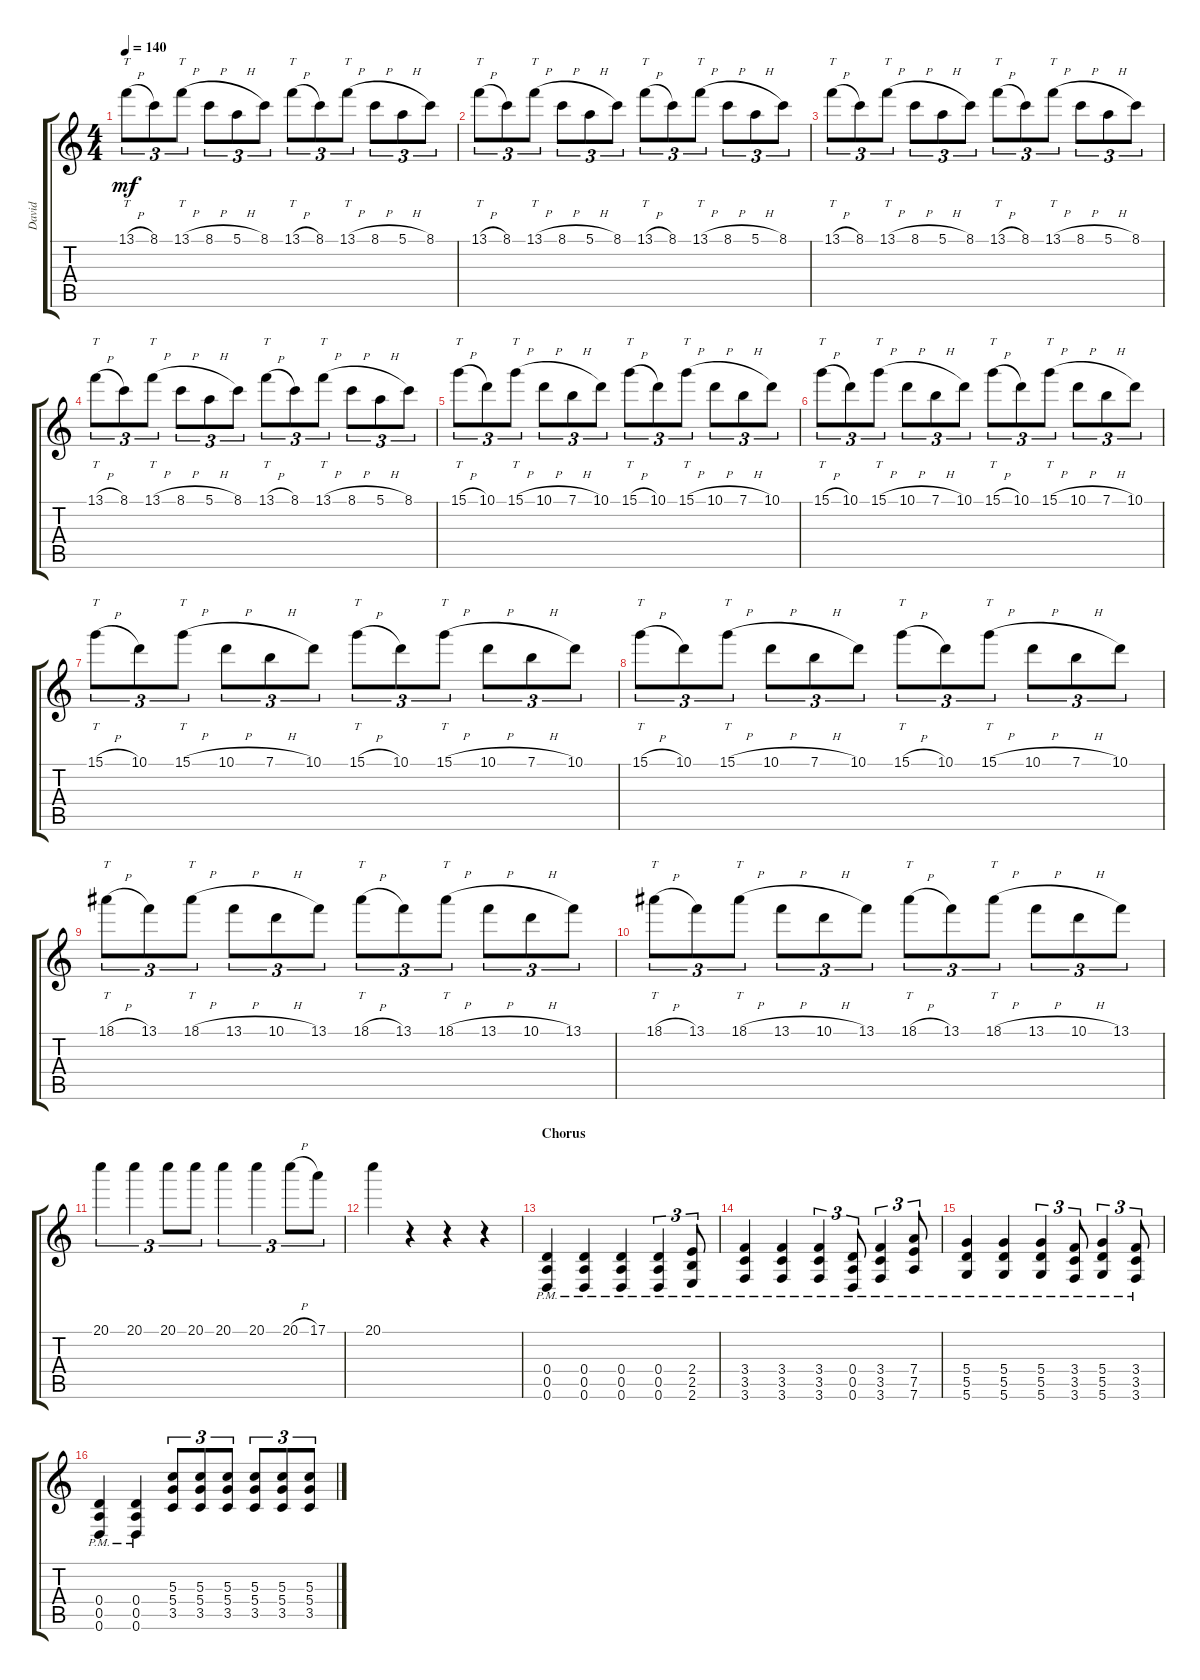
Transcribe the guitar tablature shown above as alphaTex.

\track ("David" "David") {instrument distortionguitar}
\staff {score tabs}
\tuning (E4 B3 G3 D3 A2 D2) {hide}
\ts (4 4)
\tempo 140
\clef g2
\ks c
13.1{h}.8{tt tu (3 2) dy mf} 8.1.8{tu (3 2)} 13.1{h}.8{tt tu (3 2)} 8.1{h}.8{tu (3 2)} 5.1{h}.8{tu (3 2)} 8.1.8{tu (3 2)} 13.1{h}.8{tt tu (3 2)} 8.1.8{tu (3 2)} 13.1{h}.8{tt tu (3 2)} 8.1{h}.8{tu (3 2)} 5.1{h}.8{tu (3 2)} 8.1.8{tu (3 2)} |
13.1{h}.8{tt tu (3 2)} 8.1.8{tu (3 2)} 13.1{h}.8{tt tu (3 2)} 8.1{h}.8{tu (3 2)} 5.1{h}.8{tu (3 2)} 8.1.8{tu (3 2)} 13.1{h}.8{tt tu (3 2)} 8.1.8{tu (3 2)} 13.1{h}.8{tt tu (3 2)} 8.1{h}.8{tu (3 2)} 5.1{h}.8{tu (3 2)} 8.1.8{tu (3 2)} |
13.1{h}.8{tt tu (3 2)} 8.1.8{tu (3 2)} 13.1{h}.8{tt tu (3 2)} 8.1{h}.8{tu (3 2)} 5.1{h}.8{tu (3 2)} 8.1.8{tu (3 2)} 13.1{h}.8{tt tu (3 2)} 8.1.8{tu (3 2)} 13.1{h}.8{tt tu (3 2)} 8.1{h}.8{tu (3 2)} 5.1{h}.8{tu (3 2)} 8.1.8{tu (3 2)} |
13.1{h}.8{tt tu (3 2)} 8.1.8{tu (3 2)} 13.1{h}.8{tt tu (3 2)} 8.1{h}.8{tu (3 2)} 5.1{h}.8{tu (3 2)} 8.1.8{tu (3 2)} 13.1{h}.8{tt tu (3 2)} 8.1.8{tu (3 2)} 13.1{h}.8{tt tu (3 2)} 8.1{h}.8{tu (3 2)} 5.1{h}.8{tu (3 2)} 8.1.8{tu (3 2)} |
15.1{h}.8{tt tu (3 2)} 10.1.8{tu (3 2)} 15.1{h}.8{tt tu (3 2)} 10.1{h}.8{tu (3 2)} 7.1{h}.8{tu (3 2)} 10.1.8{tu (3 2)} 15.1{h}.8{tt tu (3 2)} 10.1.8{tu (3 2)} 15.1{h}.8{tt tu (3 2)} 10.1{h}.8{tu (3 2)} 7.1{h}.8{tu (3 2)} 10.1.8{tu (3 2)} |
15.1{h}.8{tt tu (3 2)} 10.1.8{tu (3 2)} 15.1{h}.8{tt tu (3 2)} 10.1{h}.8{tu (3 2)} 7.1{h}.8{tu (3 2)} 10.1.8{tu (3 2)} 15.1{h}.8{tt tu (3 2)} 10.1.8{tu (3 2)} 15.1{h}.8{tt tu (3 2)} 10.1{h}.8{tu (3 2)} 7.1{h}.8{tu (3 2)} 10.1.8{tu (3 2)} |
15.1{h}.8{tt tu (3 2)} 10.1.8{tu (3 2)} 15.1{h}.8{tt tu (3 2)} 10.1{h}.8{tu (3 2)} 7.1{h}.8{tu (3 2)} 10.1.8{tu (3 2)} 15.1{h}.8{tt tu (3 2)} 10.1.8{tu (3 2)} 15.1{h}.8{tt tu (3 2)} 10.1{h}.8{tu (3 2)} 7.1{h}.8{tu (3 2)} 10.1.8{tu (3 2)} |
15.1{h}.8{tt tu (3 2)} 10.1.8{tu (3 2)} 15.1{h}.8{tt tu (3 2)} 10.1{h}.8{tu (3 2)} 7.1{h}.8{tu (3 2)} 10.1.8{tu (3 2)} 15.1{h}.8{tt tu (3 2)} 10.1.8{tu (3 2)} 15.1{h}.8{tt tu (3 2)} 10.1{h}.8{tu (3 2)} 7.1{h}.8{tu (3 2)} 10.1.8{tu (3 2)} |
18.1{h}.8{tt tu (3 2)} 13.1.8{tu (3 2)} 18.1{h}.8{tt tu (3 2)} 13.1{h}.8{tu (3 2)} 10.1{h}.8{tu (3 2)} 13.1.8{tu (3 2)} 18.1{h}.8{tt tu (3 2)} 13.1.8{tu (3 2)} 18.1{h}.8{tt tu (3 2)} 13.1{h}.8{tu (3 2)} 10.1{h}.8{tu (3 2)} 13.1.8{tu (3 2)} |
18.1{h}.8{tt tu (3 2)} 13.1.8{tu (3 2)} 18.1{h}.8{tt tu (3 2)} 13.1{h}.8{tu (3 2)} 10.1{h}.8{tu (3 2)} 13.1.8{tu (3 2)} 18.1{h}.8{tt tu (3 2)} 13.1.8{tu (3 2)} 18.1{h}.8{tt tu (3 2)} 13.1{h}.8{tu (3 2)} 10.1{h}.8{tu (3 2)} 13.1.8{tu (3 2)} |
20.1.4{tu (3 2)} 20.1.4{tu (3 2)} 20.1.8{tu (3 2)} 20.1.8{tu (3 2)} 20.1.4{tu (3 2)} 20.1.4{tu (3 2)} 20.1{h}.8{tu (3 2)} 17.1.8{tu (3 2)} |
20.1.4 r.4 r.4 r.4 |
\section ("" "Chorus")
(0.4{pm} 0.5{pm} 0.6{pm}).4 (0.4{pm} 0.5{pm} 0.6{pm}).4 (0.4{pm} 0.5{pm} 0.6{pm}).4 (0.4{pm} 0.5{pm} 0.6{pm}).4{tu (3 2)} (2.4{pm} 2.5{pm} 2.6{pm}).8{tu (3 2)} |
(3.4{pm} 3.5{pm} 3.6{pm}).4 (3.4{pm} 3.5{pm} 3.6{pm}).4 (3.4{pm} 3.5{pm} 3.6{pm}).4{tu (3 2)} (0.4{pm} 0.5{pm} 0.6{pm}).8{tu (3 2)} (3.4{pm} 3.5{pm} 3.6{pm}).4{tu (3 2)} (7.4{pm} 7.5{pm} 7.6{pm}).8{tu (3 2)} |
(5.4{pm} 5.5{pm} 5.6{pm}).4 (5.4{pm} 5.5{pm} 5.6{pm}).4 (5.4{pm} 5.5{pm} 5.6{pm}).4{tu (3 2)} (3.4{pm} 3.5{pm} 3.6{pm}).8{tu (3 2)} (5.4{pm} 5.5{pm} 5.6{pm}).4{tu (3 2)} (3.4{pm} 3.5{pm} 3.6{pm}).8{tu (3 2)} |
(0.4{pm} 0.5{pm} 0.6{pm}).4 (0.4{pm} 0.5{pm} 0.6{pm}).4 (5.3 5.4 3.5).8{tu (3 2)} (5.3 5.4 3.5).8{tu (3 2)} (5.3 5.4 3.5).8{tu (3 2)} (5.3 5.4 3.5).8{tu (3 2)} (5.3 5.4 3.5).8{tu (3 2)} (5.3 5.4 3.5).8{tu (3 2)}
